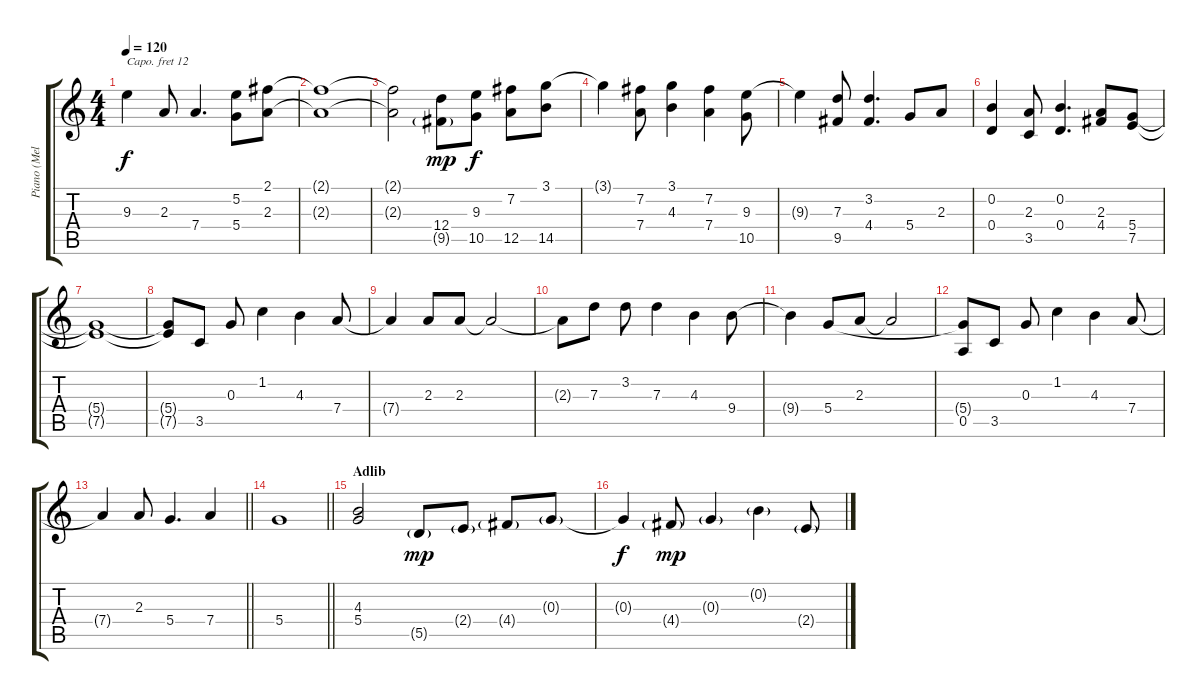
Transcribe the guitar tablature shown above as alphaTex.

\track ("Piano (Melody)" "Piano (Mel") {instrument acousticgrandpiano}
\staff {score tabs}
\capo 12
\tuning (E4 B3 G3 D3 A2 E2) {hide}
\ts (4 4)
\tempo 120
\clef g2
\ks c
9.3{t}.4{dy f} 2.3.8 7.4.4{d} (5.2 5.4).8 (2.1 2.3).8 |
(2.1{t} 2.3{t}).1 |
(2.1{t} 2.3{t}).2 (12.4 9.5{g}).8{dy mp} (9.3 10.5).8{dy f} (7.2 12.5).8 (3.1 14.5).8 |
3.1{t}.4 (7.2 7.4).8 (3.1 4.3).4 (7.2 7.4).4 (9.3 10.5).8 |
9.3{t}.4 (7.3 9.5).8 (3.2 4.4).4{d} 5.4.8 2.3.8 |
(0.2 0.4).4 (2.3 3.5).8 (0.2 0.4).4{d} (2.3 4.4).8 (5.4 7.5).8 |
(5.4{t} 7.5{t}).1 |
(5.4{t} 7.5{t}).8 3.5.8 0.3.8 1.2.4 4.3.4 7.4.8 |
7.4{t}.4 2.3.8 2.3.8 2.3{t}.2 |
2.3{t}.8 7.3.8 3.2.8 7.3.4 4.3.4 9.4.8 |
9.4{t}.4 5.4.8 2.3.8 2.3{t}.2 |
(5.4{t} 0.5).8 3.5.8 0.3.8 1.2.4 4.3.4 7.4.8 |
\barLineRight lightlight
7.4{t}.4 2.3.8 5.4.4{d} 7.4.4 |
\barLineRight lightlight
5.4.1 |
\section ("" "Adlib")
(4.3 5.4).2 5.5{g}.8{dy mp} 2.4{g}.8 4.4{g}.8 0.3{g}.8 |
0.3{t}.4{dy f} 4.4{g}.8{dy mp} 0.3{g}.4 0.2{g}.4 2.4{g}.8
